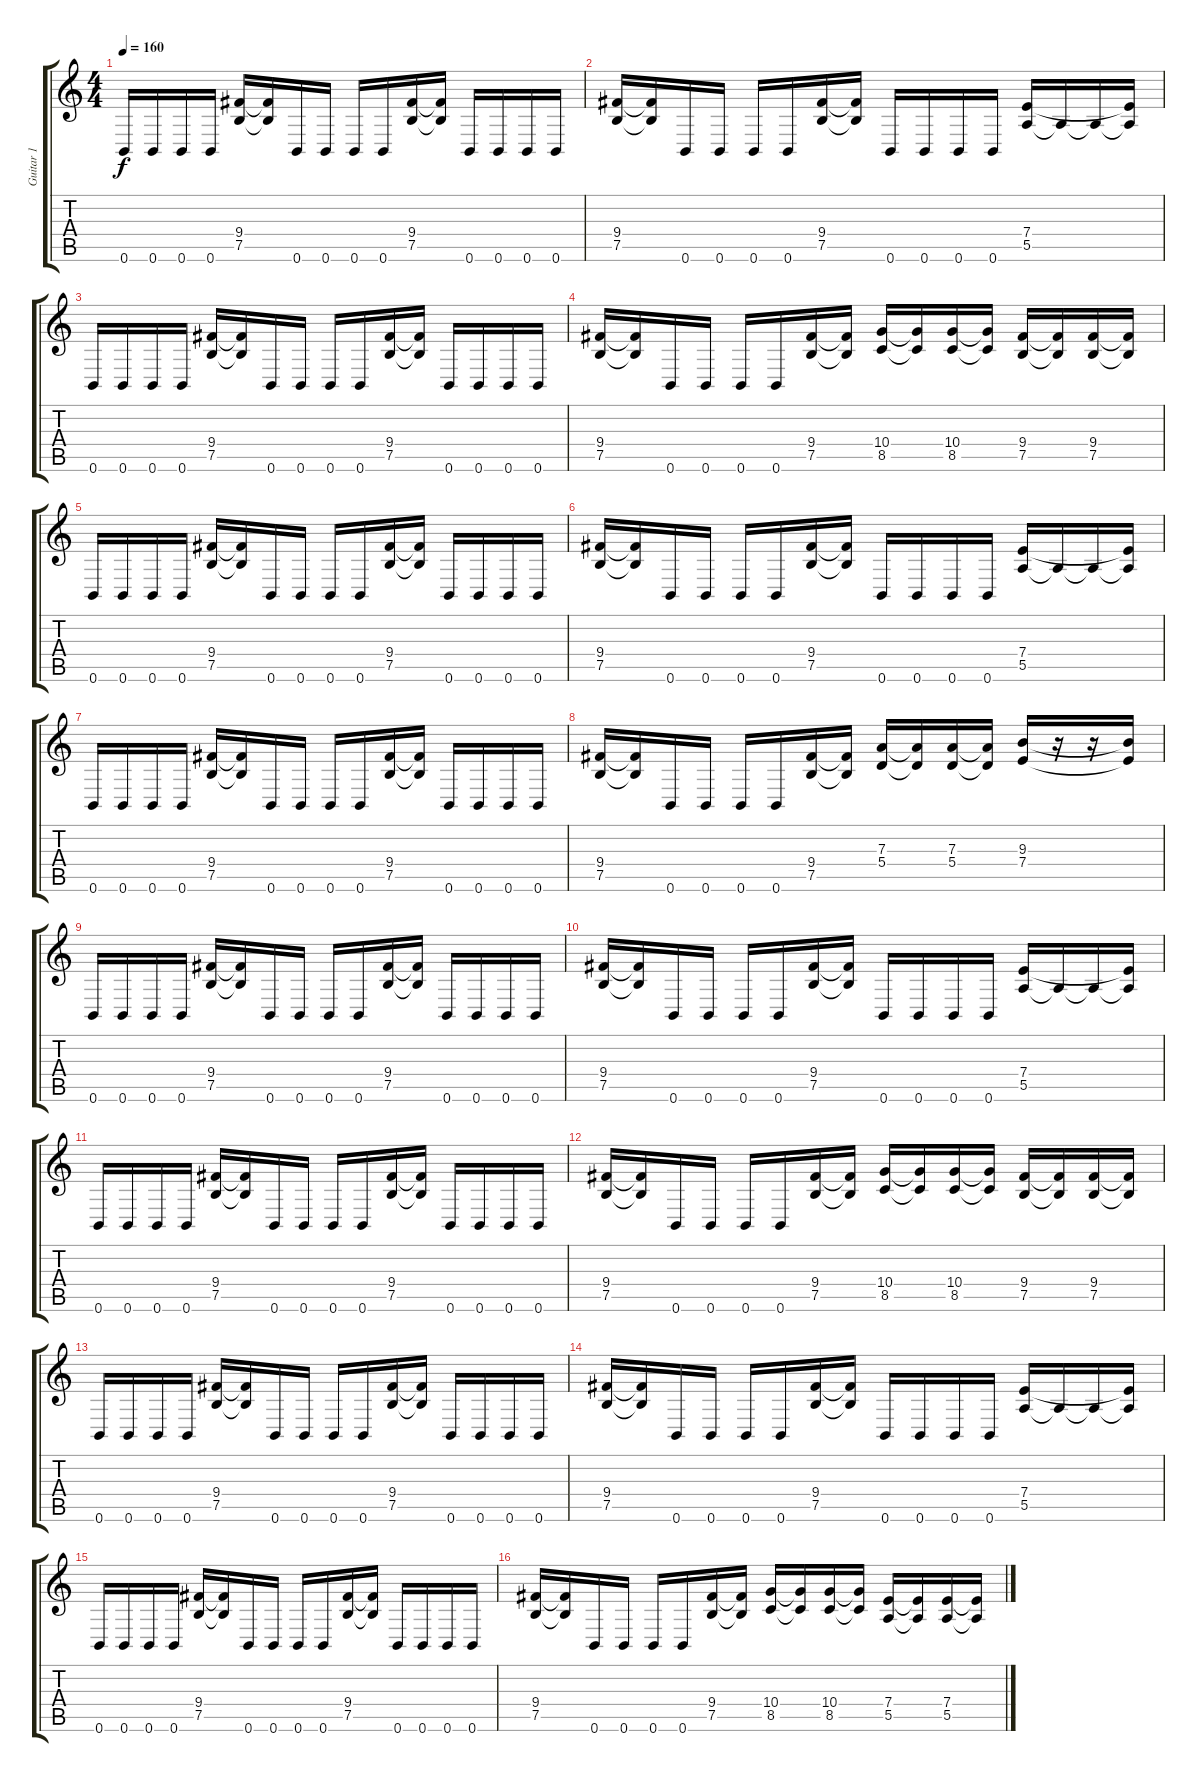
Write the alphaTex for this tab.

\track ("Guitar 1" "Guitar 1") {instrument distortionguitar}
\staff {score tabs}
\tuning (B3 G3 D3 A2 E2 B1) {hide}
\ts (4 4)
\tempo 160
\clef g2
\ks c
0.6.16{dy f} 0.6.16 0.6.16 0.6.16 (9.4 7.5).16 (9.4{t} 7.5{t}).16 0.6.16 0.6.16 0.6.16 0.6.16 (9.4 7.5).16 (9.4{t} 7.5{t}).16 0.6.16 0.6.16 0.6.16 0.6.16 |
(9.4 7.5).16 (9.4{t} 7.5{t}).16 0.6.16 0.6.16 0.6.16 0.6.16 (9.4 7.5).16 (9.4{t} 7.5{t}).16 0.6.16 0.6.16 0.6.16 0.6.16 (7.4 5.5).16 5.5{t}.16 5.5{t}.16 (7.4{t} 5.5{t}).16 |
0.6.16 0.6.16 0.6.16 0.6.16 (9.4 7.5).16 (9.4{t} 7.5{t}).16 0.6.16 0.6.16 0.6.16 0.6.16 (9.4 7.5).16 (9.4{t} 7.5{t}).16 0.6.16 0.6.16 0.6.16 0.6.16 |
(9.4 7.5).16 (9.4{t} 7.5{t}).16 0.6.16 0.6.16 0.6.16 0.6.16 (9.4 7.5).16 (9.4{t} 7.5{t}).16 (10.4 8.5).16 (10.4{t} 8.5{t}).16 (10.4 8.5).16 (10.4{t} 8.5{t}).16 (9.4 7.5).16 (9.4{t} 7.5{t}).16 (9.4 7.5).16 (9.4{t} 7.5{t}).16 |
0.6.16 0.6.16 0.6.16 0.6.16 (9.4 7.5).16 (9.4{t} 7.5{t}).16 0.6.16 0.6.16 0.6.16 0.6.16 (9.4 7.5).16 (9.4{t} 7.5{t}).16 0.6.16 0.6.16 0.6.16 0.6.16 |
(9.4 7.5).16 (9.4{t} 7.5{t}).16 0.6.16 0.6.16 0.6.16 0.6.16 (9.4 7.5).16 (9.4{t} 7.5{t}).16 0.6.16 0.6.16 0.6.16 0.6.16 (7.4 5.5).16 5.5{t}.16 5.5{t}.16 (7.4{t} 5.5{t}).16 |
0.6.16 0.6.16 0.6.16 0.6.16 (9.4 7.5).16 (9.4{t} 7.5{t}).16 0.6.16 0.6.16 0.6.16 0.6.16 (9.4 7.5).16 (9.4{t} 7.5{t}).16 0.6.16 0.6.16 0.6.16 0.6.16 |
(9.4 7.5).16 (9.4{t} 7.5{t}).16 0.6.16 0.6.16 0.6.16 0.6.16 (9.4 7.5).16 (9.4{t} 7.5{t}).16 (7.3 5.4).16 (7.3{t} 5.4{t}).16 (7.3 5.4).16 (7.3{t} 5.4{t}).16 (9.3 7.4).16 r.16 r.16 (9.3{t} 7.4{t}).16 |
0.6.16 0.6.16 0.6.16 0.6.16 (9.4 7.5).16 (9.4{t} 7.5{t}).16 0.6.16 0.6.16 0.6.16 0.6.16 (9.4 7.5).16 (9.4{t} 7.5{t}).16 0.6.16 0.6.16 0.6.16 0.6.16 |
(9.4 7.5).16 (9.4{t} 7.5{t}).16 0.6.16 0.6.16 0.6.16 0.6.16 (9.4 7.5).16 (9.4{t} 7.5{t}).16 0.6.16 0.6.16 0.6.16 0.6.16 (7.4 5.5).16 5.5{t}.16 5.5{t}.16 (7.4{t} 5.5{t}).16 |
0.6.16 0.6.16 0.6.16 0.6.16 (9.4 7.5).16 (9.4{t} 7.5{t}).16 0.6.16 0.6.16 0.6.16 0.6.16 (9.4 7.5).16 (9.4{t} 7.5{t}).16 0.6.16 0.6.16 0.6.16 0.6.16 |
(9.4 7.5).16 (9.4{t} 7.5{t}).16 0.6.16 0.6.16 0.6.16 0.6.16 (9.4 7.5).16 (9.4{t} 7.5{t}).16 (10.4 8.5).16 (10.4{t} 8.5{t}).16 (10.4 8.5).16 (10.4{t} 8.5{t}).16 (9.4 7.5).16 (9.4{t} 7.5{t}).16 (9.4 7.5).16 (9.4{t} 7.5{t}).16 |
0.6.16 0.6.16 0.6.16 0.6.16 (9.4 7.5).16 (9.4{t} 7.5{t}).16 0.6.16 0.6.16 0.6.16 0.6.16 (9.4 7.5).16 (9.4{t} 7.5{t}).16 0.6.16 0.6.16 0.6.16 0.6.16 |
(9.4 7.5).16 (9.4{t} 7.5{t}).16 0.6.16 0.6.16 0.6.16 0.6.16 (9.4 7.5).16 (9.4{t} 7.5{t}).16 0.6.16 0.6.16 0.6.16 0.6.16 (7.4 5.5).16 5.5{t}.16 5.5{t}.16 (7.4{t} 5.5{t}).16 |
0.6.16 0.6.16 0.6.16 0.6.16 (9.4 7.5).16 (9.4{t} 7.5{t}).16 0.6.16 0.6.16 0.6.16 0.6.16 (9.4 7.5).16 (9.4{t} 7.5{t}).16 0.6.16 0.6.16 0.6.16 0.6.16 |
(9.4 7.5).16 (9.4{t} 7.5{t}).16 0.6.16 0.6.16 0.6.16 0.6.16 (9.4 7.5).16 (9.4{t} 7.5{t}).16 (10.4 8.5).16 (10.4{t} 8.5{t}).16 (10.4 8.5).16 (10.4{t} 8.5{t}).16 (7.4 5.5).16 (7.4{t} 5.5{t}).16 (7.4 5.5).16 (7.4{t} 5.5{t}).16
